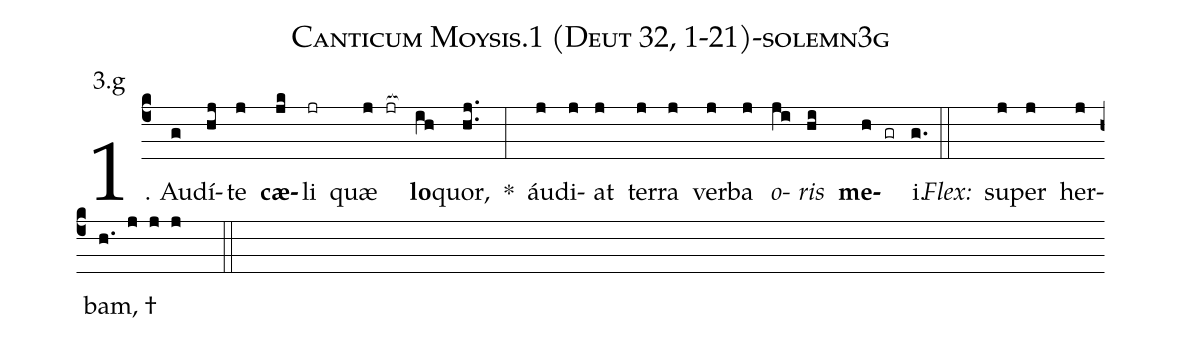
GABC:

name: Canticum Moysis.1 (Deut 32, 1-21)-solemn3g;
annotation: 3.g;
%%
(c4)1. Au(g)dí(hj)te(j) <b>cæ</b>(jk)li(jr) quæ(j jr[ocb:1{]) <b>lo</b>(ih[ocb:0}])quor,(hj..) *(:) áu(j)di(j)at(j) ter(j)ra(j) ver(j)ba(j) <i>o</i>(ji)<i>ris</i>(hi) <b>me</b>(h gr)i.(g.) (::)
<i>Flex:</i>()  su(j)per(j) her(j)bam, †(h. j j j  ::)
